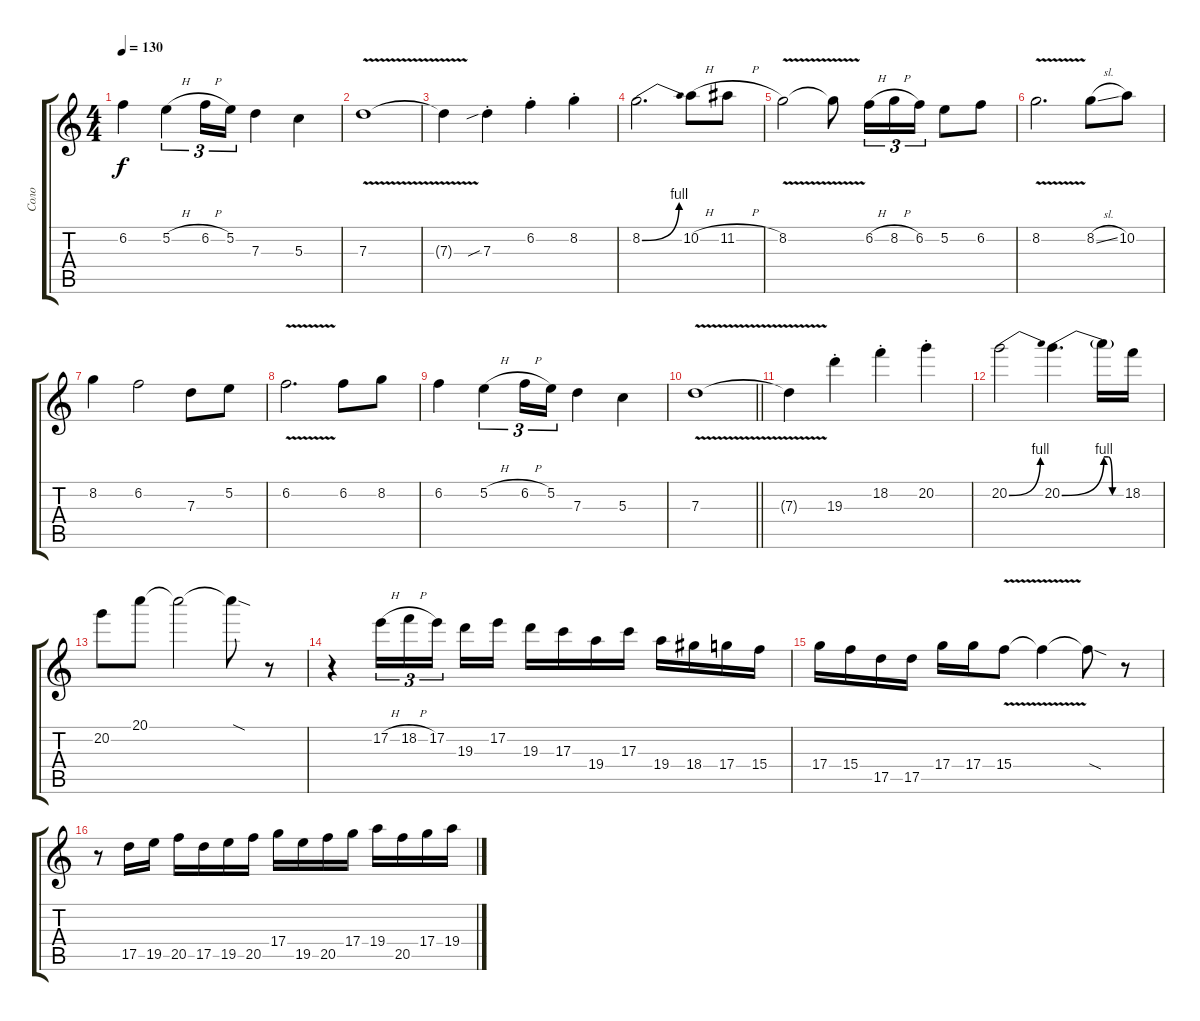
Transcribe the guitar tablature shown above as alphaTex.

\track ("Соло" "Соло") {instrument distortionguitar}
\staff {score tabs}
\tuning (E4 B3 G3 D3 A2 E2) {hide}
\ts (4 4)
\tempo 130
\clef g2
\ks c
6.2.4{dy f} 5.2{h}.4{tu (3 2)} 6.2{h}.16{tu (3 2)} 5.2.16{tu (3 2)} 7.3.4 5.3.4 |
7.3{v}.1 |
7.3{t}.4 7.3{sib st}.4 6.2{st}.4 8.2{st}.4 |
8.2{be (bend 0 0 60 4)}.2{d} 10.2{h}.8 11.2{h}.8 |
8.2{v}.2 8.2{t}.8 6.2{h}.16{tu (3 2)} 8.2{h}.16{tu (3 2)} 6.2.16{tu (3 2)} 5.2.8 6.2.8 |
8.2{v}.2{d} 8.2{sl}.8 10.2.8 |
8.2.4 6.2.2 7.3.8 5.2.8 |
6.2{v}.2{d} 6.2.8 8.2.8 |
6.2.4 5.2{h}.4{tu (3 2)} 6.2{h}.16{tu (3 2)} 5.2.16{tu (3 2)} 7.3.4 5.3.4 |
\barLineRight lightlight
7.3{v}.1 |
7.3{t}.4 19.3{st}.4 18.2{st}.4 20.2{st}.4 |
20.2{be (bend 0 0 60 4)}.2 20.2{be (bend 0 0 60 4)}.4{d} 20.2{be (custom 0 4 15 4 30 0 60 0) t}.16 18.2.16 |
20.2.8 20.1.8 20.1{t}.2 20.1{sod t}.8 r.8 |
r.4 17.2{h}.16{tu (3 2)} 18.2{h}.16{tu (3 2)} 17.2.16{tu (3 2) beam splitsecondary} 19.3.16 17.2.16 19.3.16 17.3.16 19.4.16 17.3.16 19.4.16 18.4.16 17.4.16 15.4.16 |
17.4.16 15.4.16 17.5.16 17.5.16 17.4.16 17.4.16 15.4{v}.8 15.4{t}.4 15.4{sod t}.8 r.8 |
r.8 17.5.16 19.5.16 20.5.16 17.5.16 19.5.16 20.5.16 17.4.16 19.5.16 20.5.16 17.4.16 19.4.16 20.5.16 17.4.16 19.4.16
